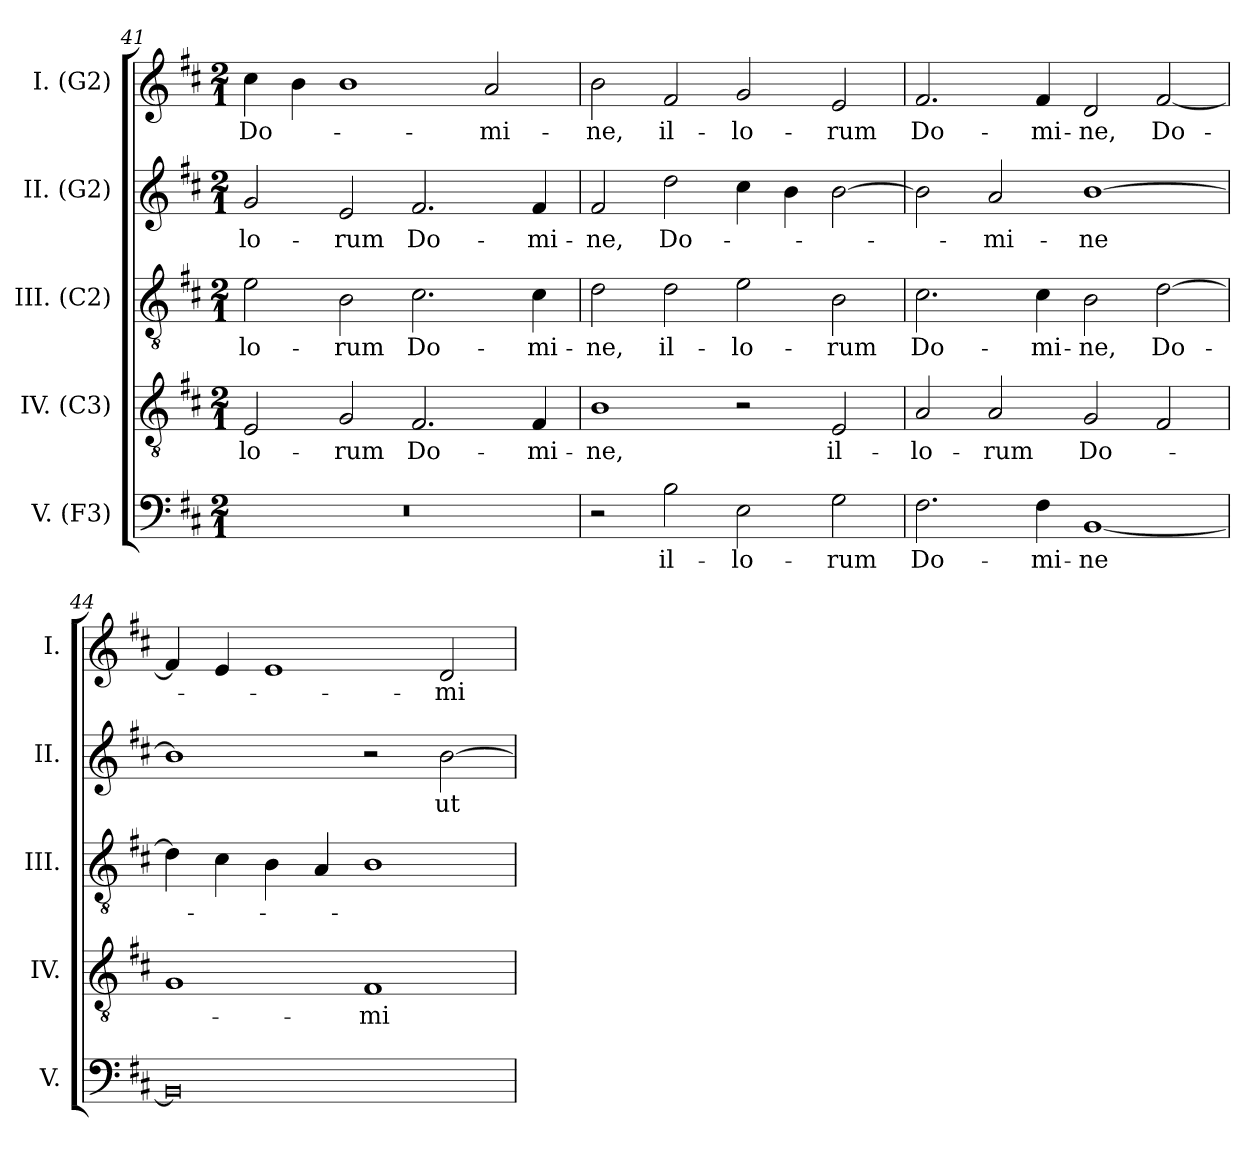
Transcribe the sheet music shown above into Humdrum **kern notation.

**kern	**text	**kern	**text	**kern	**text	**kern	**text	**kern	**text
*part5	*part5	*part4	*part4	*part3	*part3	*part2	*part2	*part1	*part1
*staff5	*staff5	*staff4	*staff4	*staff3	*staff3	*staff2	*staff2	*staff1	*staff1
*I"V. (F3)	*	*I"IV. (C3)	*	*I"III. (C2)	*	*I"II. (G2)	*	*I"I. (G2)	*
*I'V.	*	*I'IV.	*	*I'III.	*	*I'II.	*	*I'I.	*
*clefF4	*	*clefGv2	*	*clefGv2	*	*clefG2	*	*clefG2	*
*	*	*	*	*ITrd7c12	*	*ITrd7c12	*	*	*
*k[f#c#]	*	*k[f#c#]	*	*k[f#c#]	*	*k[f#c#]	*	*k[f#c#]	*
*D:	*	*D:	*	*D:	*	*D:	*	*D:	*
*M2/1	*	*M2/1	*	*M2/1	*	*M2/1	*	*M2/1	*
=41	=41	=41	=41	=41	=41	=41	=41	=41	=41
!LO:N:vis=1	!	!	!	!	!	!	!	!	!
!	!	!	!LO:LY:b:color=#000000	!	!	!	!	!	!
!	!	!	!	!	!LO:LY:b:color=#000000	!	!	!	!
!	!	!	!	!	!	!	!LO:LY:b:color=#000000	!	!
!	!	!	!	!	!	!	!	!	!LO:LY:b:color=#000000
0r	.	2Ei/	-lo-	2Ei\	-lo-	2Gi/	-lo-	4cc#i\	Do-
.	.	.	.	.	.	.	.	4bi\	.
!	!	!	!LO:LY:b:color=#000000	!	!	!	!	!	!
!	!	!	!	!	!LO:LY:b:color=#000000	!	!	!	!
!	!	!	!	!	!	!	!LO:LY:b:color=#000000	!	!
.	.	2Gi/	-rum	2BBi\	-rum	2Ei/	-rum	1bi	.
!	!	!	!LO:LY:b:color=#000000	!	!	!	!	!	!
!	!	!	!	!	!LO:LY:b:color=#000000	!	!	!	!
!	!	!	!	!	!	!	!LO:LY:b:color=#000000	!	!
.	.	2.F#i/	Do-	2.C#i\	Do-	2.F#i/	Do-	.	.
!	!	!	!	!	!	!	!	!	!LO:LY:b:color=#000000
.	.	.	.	.	.	.	.	2ai/	-mi-
!	!	!	!LO:LY:b:color=#000000	!	!	!	!	!	!
!	!	!	!	!	!LO:LY:b:color=#000000	!	!	!	!
!	!	!	!	!	!	!	!LO:LY:b:color=#000000	!	!
.	.	4F#i/	-mi-	4C#i\	-mi-	4F#i/	-mi-	.	.
=42	=42	=42	=42	=42	=42	=42	=42	=42	=42
!	!	!	!LO:LY:b:color=#000000	!	!	!	!	!	!
!	!	!	!	!	!LO:LY:b:color=#000000	!	!	!	!
!	!	!	!	!	!	!	!LO:LY:b:color=#000000	!	!
!	!	!	!	!	!	!	!	!	!LO:LY:b:color=#000000
2r	.	1Bi	-ne,	2Di\	-ne,	2F#i/	-ne,	2bi\	-ne,
!	!LO:LY:b:color=#000000	!	!	!	!	!	!	!	!
!	!	!	!	!	!LO:LY:b:color=#000000	!	!	!	!
!	!	!	!	!	!	!	!LO:LY:b:color=#000000	!	!
!	!	!	!	!	!	!	!	!	!LO:LY:b:color=#000000
2Bi\	il-	.	.	2Di\	il-	2di\	Do-	2f#i/	il-
!	!LO:LY:b:color=#000000	!	!	!	!	!	!	!	!
!	!	!	!	!	!LO:LY:b:color=#000000	!	!	!	!
!	!	!	!	!	!	!	!	!	!LO:LY:b:color=#000000
2Ei\	-lo-	2r	.	2Ei\	-lo-	4c#i\	.	2gi/	-lo-
.	.	.	.	.	.	4Bi\	.	.	.
!	!LO:LY:b:color=#000000	!	!	!	!	!	!	!	!
!	!	!	!LO:LY:b:color=#000000	!	!	!	!	!	!
!	!	!	!	!	!LO:LY:b:color=#000000	!	!	!	!
!	!	!	!	!	!	!	!	!	!LO:LY:b:color=#000000
2Gi\	-rum	2Ei/	il-	2BBi\	-rum	[2Bi\	.	2ei/	-rum
=43	=43	=43	=43	=43	=43	=43	=43	=43	=43
!	!LO:LY:b:color=#000000	!	!	!	!	!	!	!	!
!	!	!	!LO:LY:b:color=#000000	!	!	!	!	!	!
!	!	!	!	!	!LO:LY:b:color=#000000	!	!	!	!
!	!	!	!	!	!	!	!	!	!LO:LY:b:color=#000000
2.F#i\	Do-	2Ai/	-lo-	2.C#i\	Do-	2Bi\]	.	2.f#i/	Do-
!	!	!	!LO:LY:b:color=#000000	!	!	!	!	!	!
!	!	!	!	!	!	!	!LO:LY:b:color=#000000	!	!
.	.	2Ai/	-rum	.	.	2Ai/	-mi-	.	.
!	!LO:LY:b:color=#000000	!	!	!	!	!	!	!	!
!	!	!	!	!	!LO:LY:b:color=#000000	!	!	!	!
!	!	!	!	!	!	!	!	!	!LO:LY:b:color=#000000
4F#i\	-mi-	.	.	4C#i\	-mi-	.	.	4f#i/	-mi-
!	!LO:LY:b:color=#000000	!	!	!	!	!	!	!	!
!	!	!	!LO:LY:b:color=#000000	!	!	!	!	!	!
!	!	!	!	!	!LO:LY:b:color=#000000	!	!	!	!
!	!	!	!	!	!	!	!LO:LY:b:color=#000000	!	!
!	!	!	!	!	!	!	!	!	!LO:LY:b:color=#000000
[1BBi	-ne	2Gi/	Do-	2BBi\	-ne,	[1Bi	-ne	2di/	-ne,
!	!	!	!	!	!LO:LY:b:color=#000000	!	!	!	!
!	!	!	!	!	!	!	!	!	!LO:LY:b:color=#000000
.	.	2F#i/	.	[2Di\	Do-	.	.	[2f#i/	Do-
=44	=44	=44	=44	=44	=44	=44	=44	=44	=44
0BBi]	.	1Gi	.	4Di\]	.	1Bi]	.	4f#i/]	.
.	.	.	.	4C#i\	.	.	.	4ei/	.
.	.	.	.	4BBi\	.	.	.	1ei	.
.	.	.	.	4AAi/	.	.	.	.	.
!	!	!	!LO:LY:b:color=#000000	!	!	!	!	!	!
.	.	1F#i	-mi-	1BBi	.	2r	.	.	.
!	!	!	!	!	!	!	!LO:LY:b:color=#000000	!	!
!	!	!	!	!	!	!	!	!	!LO:LY:b:color=#000000
.	.	.	.	.	.	[2Bi\	ut	2di/	-mi-
=	=	=	=	=	=	=	=	=	=
*-	*-	*-	*-	*-	*-	*-	*-	*-	*-
